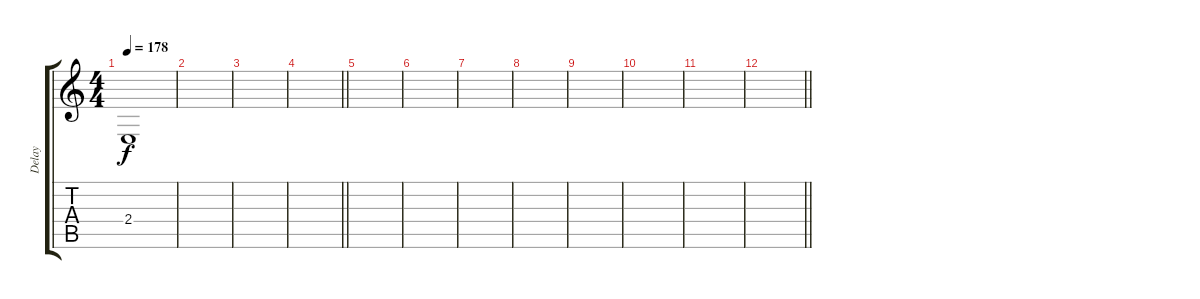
\track ("Delay" "Delay") {instrument acousticgrandpiano}
\staff {score tabs}
\tuning (E4 B3 G3 D3 A2 E2) {hide}
\ts (4 4)
\tempo 178
\clef g2
\ks c
2.4{t}.1{dy f} |
|
|
\barLineRight lightlight
|
|
|
|
|
|
|
|
\barLineRight lightlight
